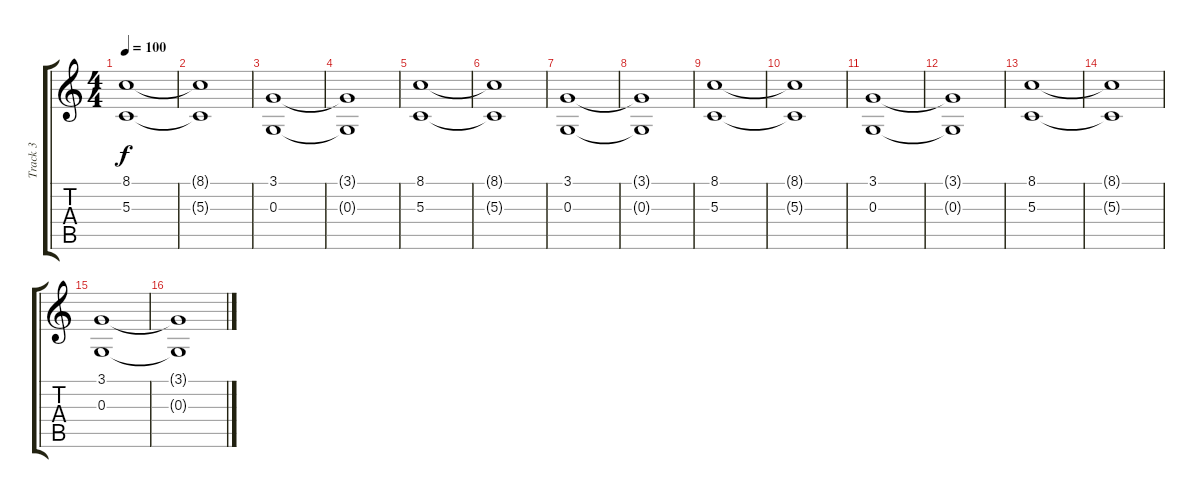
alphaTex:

\track ("Track 3" "Track 3") {instrument stringensemble2}
\staff {score tabs}
\tuning (E4 B3 G3 D3 A2 E2) {hide}
\ts (4 4)
\tempo 100
\clef g2
\ks c
(8.1 5.3).1{dy f instrument stringensemble2} |
(8.1{t} 5.3{t}).1 |
(3.1 0.3).1 |
(3.1{t} 0.3{t}).1 |
(8.1 5.3).1 |
(8.1{t} 5.3{t}).1 |
(3.1 0.3).1 |
(3.1{t} 0.3{t}).1 |
(8.1 5.3).1 |
(8.1{t} 5.3{t}).1 |
(3.1 0.3).1 |
(3.1{t} 0.3{t}).1 |
(8.1 5.3).1 |
(8.1{t} 5.3{t}).1 |
(3.1 0.3).1 |
(3.1{t} 0.3{t}).1
